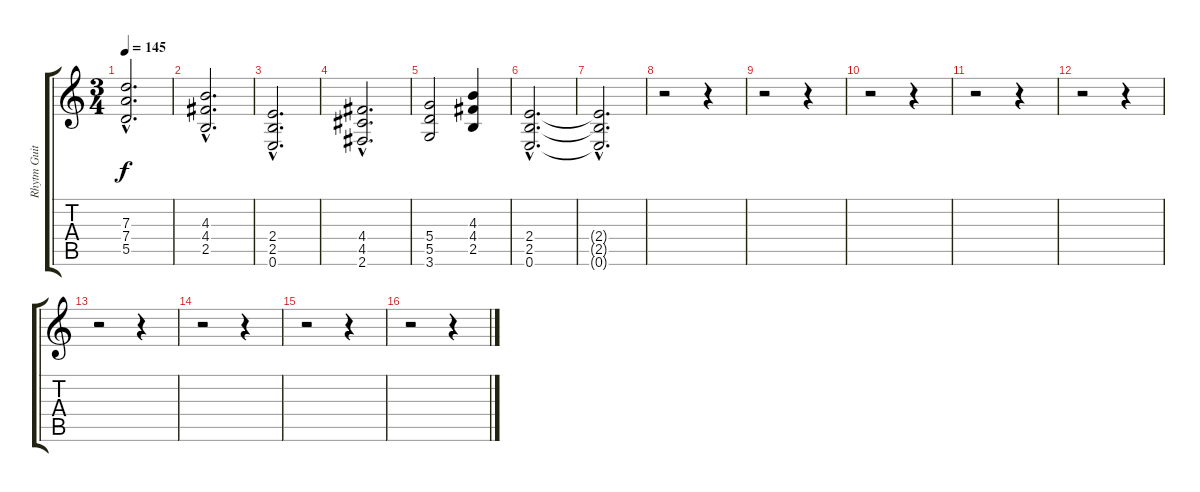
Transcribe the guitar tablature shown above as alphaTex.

\track ("Rhytm Guitar" "Rhytm Guit") {instrument distortionguitar}
\staff {score tabs}
\tuning (E4 B3 G3 D3 A2 E2) {hide}
\ts (3 4)
\tempo 145
\clef g2
\ks c
(7.3{hac} 7.4{hac} 5.5{hac}).2{d dy f} |
(4.3{hac} 4.4{hac} 2.5{hac}).2{d} |
(2.4{hac} 2.5{hac} 0.6{hac}).2{d} |
(4.4{hac} 4.5{hac} 2.6{hac}).2{d} |
(5.4 5.5 3.6).2 (4.3 4.4 2.5).4 |
(2.4{hac} 2.5{hac} 0.6{hac}).2{d} |
(2.4{hac t} 2.5{hac t} 0.6{hac t}).2{d volume 0} |
r.2 r.4 |
r.2 r.4 |
r.2 r.4 |
r.2 r.4 |
r.2 r.4 |
r.2 r.4 |
r.2 r.4 |
r.2 r.4 |
r.2 r.4
